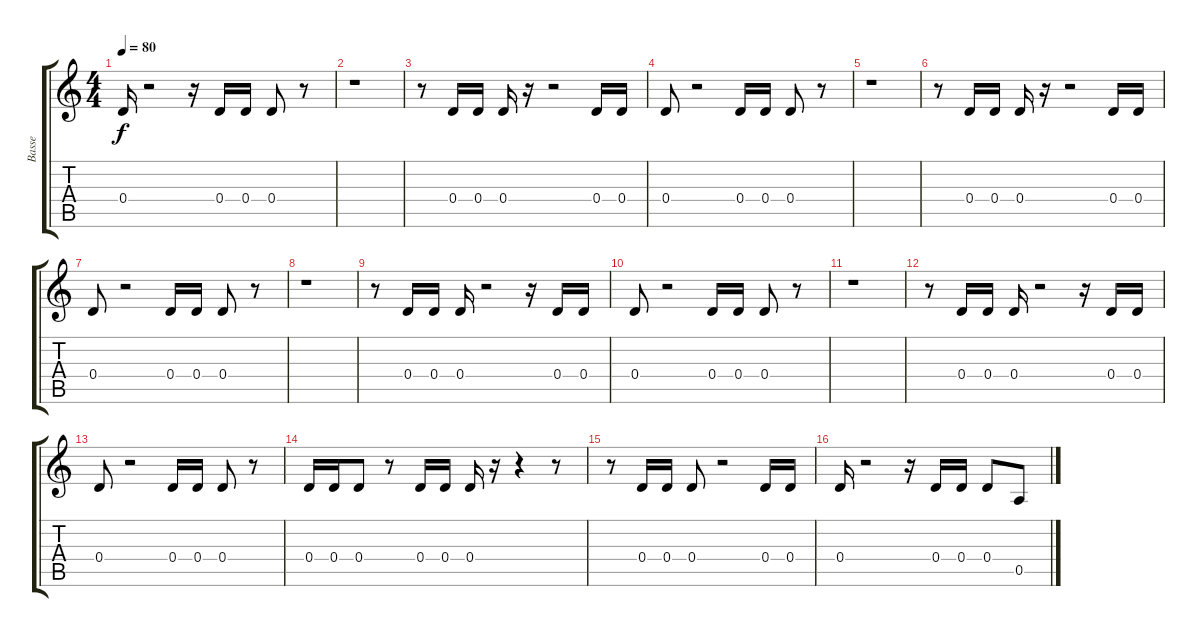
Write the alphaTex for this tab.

\track ("Basse" "Basse") {instrument acousticbass}
\staff {score tabs}
\tuning (E4 B3 G3 D3 A2 E2) {hide}
\ts (4 4)
\tempo 80
\clef g2
\ks c
0.4.16{dy f} r.2 r.16 0.4.16 0.4.16 0.4.8 r.8 |
r.1 |
r.8 0.4.16 0.4.16 0.4.16 r.16 r.2 0.4.16 0.4.16 |
0.4.8 r.2 0.4.16 0.4.16 0.4.8 r.8 |
r.1 |
r.8 0.4.16 0.4.16 0.4.16 r.16 r.2 0.4.16 0.4.16 |
0.4.8 r.2 0.4.16 0.4.16 0.4.8 r.8 |
r.1 |
r.8 0.4.16 0.4.16 0.4.16 r.2 r.16 0.4.16 0.4.16 |
0.4.8 r.2 0.4.16 0.4.16 0.4.8 r.8 |
r.1 |
r.8 0.4.16 0.4.16 0.4.16 r.2 r.16 0.4.16 0.4.16 |
0.4.8 r.2 0.4.16 0.4.16 0.4.8 r.8 |
0.4.16 0.4.16 0.4.8 r.8 0.4.16 0.4.16 0.4.16 r.16 r.4 r.8 |
r.8 0.4.16 0.4.16 0.4.8 r.2 0.4.16 0.4.16 |
0.4.16 r.2 r.16 0.4.16 0.4.16 0.4.8 0.5.8
